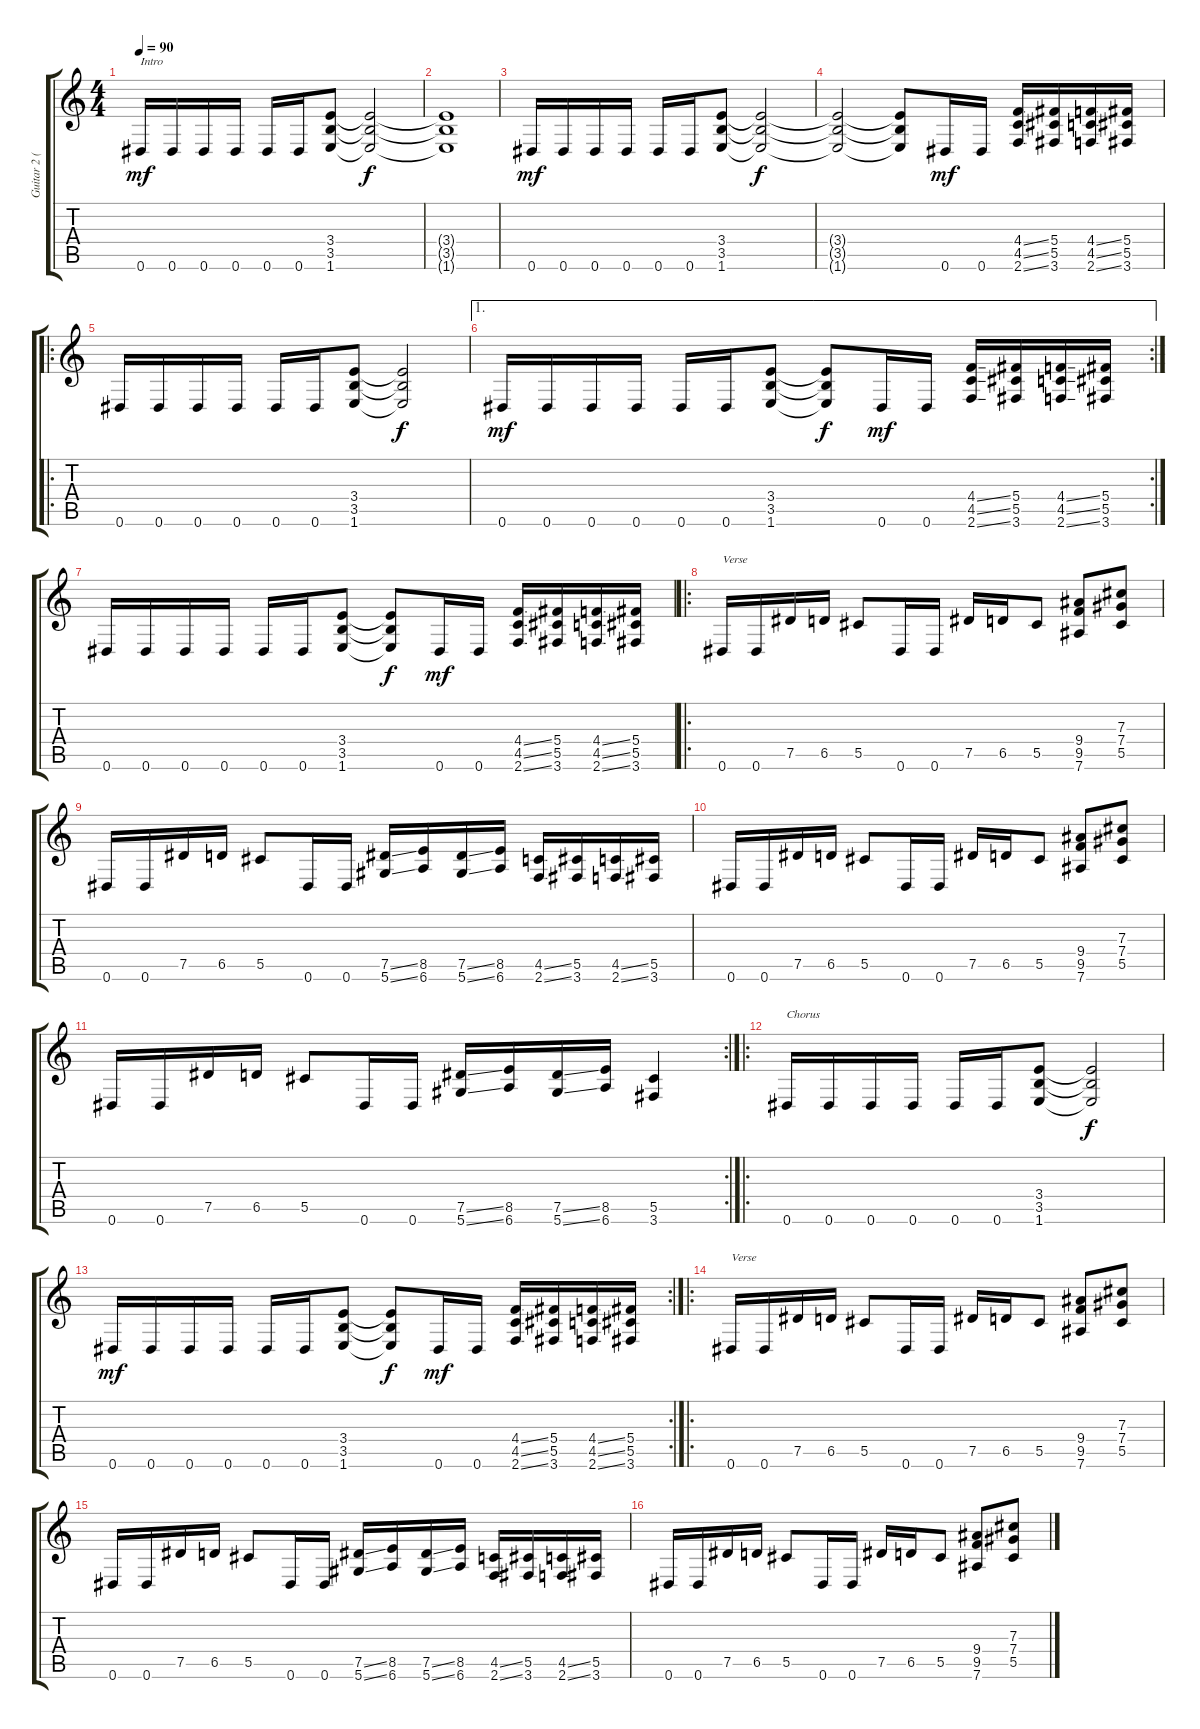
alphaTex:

\track ("Guitar 2 (Marty Friedman)" "Guitar 2 (") {instrument distortionguitar}
\staff {score tabs}
\tuning (Eb4 Bb3 Gb3 Db3 Ab2 Eb2) {hide}
\ts (4 4)
\tempo 90
\clef g2
\ks c
0.6.16{txt "Intro" dy mf instrument distortionguitar} 0.6.16 0.6.16 0.6.16 0.6.16 0.6.16 (3.4 3.5 1.6).8 (3.4{t} 3.5{t} 1.6{t}).2{dy f} |
(3.4{t} 3.5{t} 1.6{t}).1 |
0.6.16{dy mf} 0.6.16 0.6.16 0.6.16 0.6.16 0.6.16 (3.4 3.5 1.6).8 (3.4{t} 3.5{t} 1.6{t}).2{dy f} |
(3.4{t} 3.5{t} 1.6{t}).2 (3.4{t} 3.5{t} 1.6{t}).8 0.6.16{dy mf} 0.6.16 (4.4{ss} 4.5{ss} 2.6{ss}).16 (5.4 5.5 3.6).16 (4.4{ss} 4.5{ss} 2.6{ss}).16 (5.4 5.5 3.6).16 |
\ro
0.6.16 0.6.16 0.6.16 0.6.16 0.6.16 0.6.16 (3.4 3.5 1.6).8 (3.4{t} 3.5{t} 1.6{t}).2{dy f} |
\ae 1
\rc 2
0.6.16{dy mf} 0.6.16 0.6.16 0.6.16 0.6.16 0.6.16 (3.4 3.5 1.6).8 (3.4{t} 3.5{t} 1.6{t}).8{dy f} 0.6.16{dy mf} 0.6.16 (4.4{ss} 4.5{ss} 2.6{ss}).16 (5.4 5.5 3.6).16 (4.4{ss} 4.5{ss} 2.6{ss}).16 (5.4 5.5 3.6).16 |
0.6.16 0.6.16 0.6.16 0.6.16 0.6.16 0.6.16 (3.4 3.5 1.6).8 (3.4{t} 3.5{t} 1.6{t}).8{dy f} 0.6.16{dy mf} 0.6.16 (4.4{ss} 4.5{ss} 2.6{ss}).16 (5.4 5.5 3.6).16 (4.4{ss} 4.5{ss} 2.6{ss}).16 (5.4 5.5 3.6).16 |
\ro
0.6.16{txt "Verse"} 0.6.16 7.5.16 6.5.16 5.5.8 0.6.16 0.6.16 7.5.16 6.5.16 5.5.8 (9.4 9.5 7.6).8 (7.3 7.4 5.5).8 |
0.6.16 0.6.16 7.5.16 6.5.16 5.5.8 0.6.16 0.6.16 (7.5{ss} 5.6{ss}).16 (8.5 6.6).16 (7.5{ss} 5.6{ss}).16 (8.5 6.6).16 (4.5{ss} 2.6{ss}).16 (5.5 3.6).16 (4.5{ss} 2.6{ss}).16 (5.5 3.6).16 |
0.6.16 0.6.16 7.5.16 6.5.16 5.5.8 0.6.16 0.6.16 7.5.16 6.5.16 5.5.8 (9.4 9.5 7.6).8 (7.3 7.4 5.5).8 |
\rc 2
0.6.16 0.6.16 7.5.16 6.5.16 5.5.8 0.6.16 0.6.16 (7.5{ss} 5.6{ss}).16 (8.5 6.6).16 (7.5{ss} 5.6{ss}).16 (8.5 6.6).16 (5.5 3.6).4 |
\ro
0.6.16{txt "Chorus"} 0.6.16 0.6.16 0.6.16 0.6.16 0.6.16 (3.4 3.5 1.6).8 (3.4{t} 3.5{t} 1.6{t}).2{dy f} |
\rc 2
0.6.16{dy mf} 0.6.16 0.6.16 0.6.16 0.6.16 0.6.16 (3.4 3.5 1.6).8 (3.4{t} 3.5{t} 1.6{t}).8{dy f} 0.6.16{dy mf} 0.6.16 (4.4{ss} 4.5{ss} 2.6{ss}).16 (5.4 5.5 3.6).16 (4.4{ss} 4.5{ss} 2.6{ss}).16 (5.4 5.5 3.6).16 |
\ro
0.6.16{txt "Verse"} 0.6.16 7.5.16 6.5.16 5.5.8 0.6.16 0.6.16 7.5.16 6.5.16 5.5.8 (9.4 9.5 7.6).8 (7.3 7.4 5.5).8 |
0.6.16 0.6.16 7.5.16 6.5.16 5.5.8 0.6.16 0.6.16 (7.5{ss} 5.6{ss}).16 (8.5 6.6).16 (7.5{ss} 5.6{ss}).16 (8.5 6.6).16 (4.5{ss} 2.6{ss}).16 (5.5 3.6).16 (4.5{ss} 2.6{ss}).16 (5.5 3.6).16 |
0.6.16 0.6.16 7.5.16 6.5.16 5.5.8 0.6.16 0.6.16 7.5.16 6.5.16 5.5.8 (9.4 9.5 7.6).8 (7.3 7.4 5.5).8
